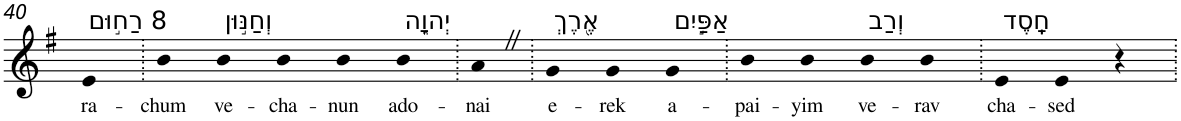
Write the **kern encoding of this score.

**kern	**text
*part1	*part1
*staff1	*staff1
*I"Piano	*
*I'Pno	*
!!LO:PB:g=z
*clefG2	*
*k[f#]	*
*G:	*
=40	=40
!LO:TX:a:t=8 רַח֣וּם	!
!	!LO:LY:b
4e	ra-
=41.	=41.
!	!LO:LY:b
4b	-chum
!LO:TX:a:t=וְחַנּ֣וּן	!
!	!LO:LY:b
4b	ve-
!	!LO:LY:b
4b	-cha-
!	!LO:LY:b
4b	-nun
!LO:TX:a:t=יְהוָ֑ה	!
!	!LO:LY:b
4b	ado-
=42.	=42.
!	!LO:LY:b
4aZ	-nai
=43.	=43.
!LO:TX:a:t=אֶ֖רֶךְ	!
!	!LO:LY:b
4g	e-
!	!LO:LY:b
4g	-rek
!LO:TX:a:t=אַפַּ֣יִם	!
!	!LO:LY:b
4g	a-
=44.	=44.
!	!LO:LY:b
4b	-pai-
!	!LO:LY:b
4b	-yim
!LO:TX:a:t=וְרַב	!
!	!LO:LY:b
4b	ve-
!	!LO:LY:b
4b	-rav
=45.	=45.
!LO:TX:a:t=חָֽסֶד	!
!	!LO:LY:b
4e	cha-
!	!LO:LY:b
4e	-sed
4r	.
=.	=.
*-	*-
